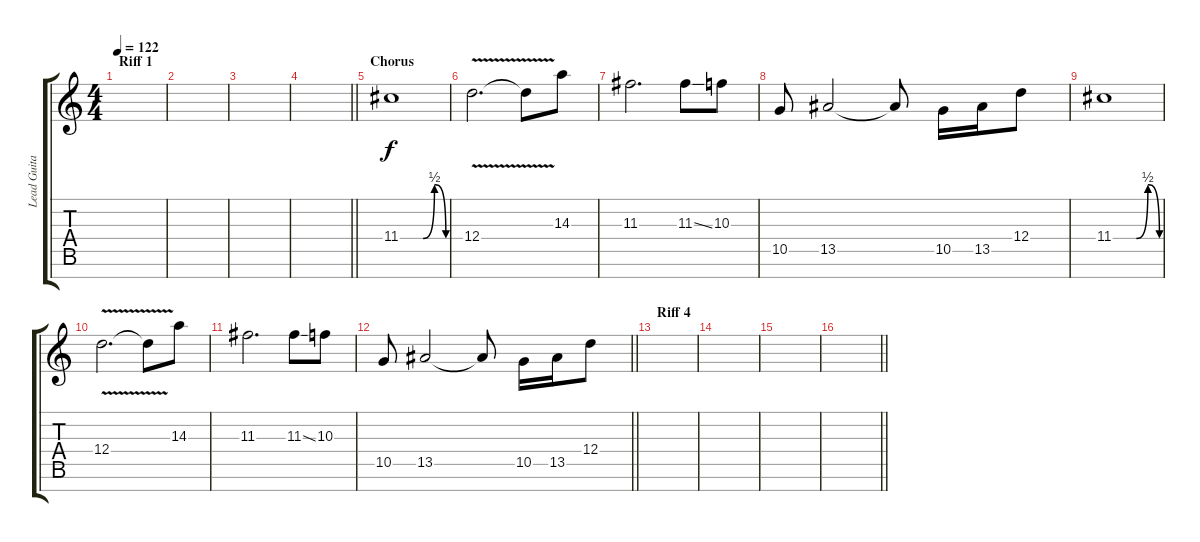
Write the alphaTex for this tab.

\track ("Lead Guitar 3" "Lead Guita") {instrument overdrivenguitar}
\staff {score tabs}
\tuning (E4 B3 G3 D3 A2 E2 B1) {hide}
\ts (4 4)
\section ("" "Riff 1")
\tempo 122
\clef g2
\ks c
|
|
|
\barLineRight lightlight
|
\section ("" "Chorus")
11.4{be (custom 0 0 30 0 45 2 60 0)}.1 |
12.4{v}.2{d} 12.4{t}.8 14.3.8 |
11.3.2{d} 11.3{ss}.8 10.3.8 |
10.5.8 13.5.2 13.5{t}.8 10.5.16 13.5.16 12.4.8 |
11.4{be (custom 0 0 30 0 45 2 60 0)}.1 |
12.4{v}.2{d} 12.4{t}.8 14.3.8 |
11.3.2{d} 11.3{ss}.8 10.3.8 |
\barLineRight lightlight
10.5.8 13.5.2 13.5{t}.8 10.5.16 13.5.16 12.4.8 |
\section ("" "Riff 4")
|
|
|
\barLineRight lightlight
